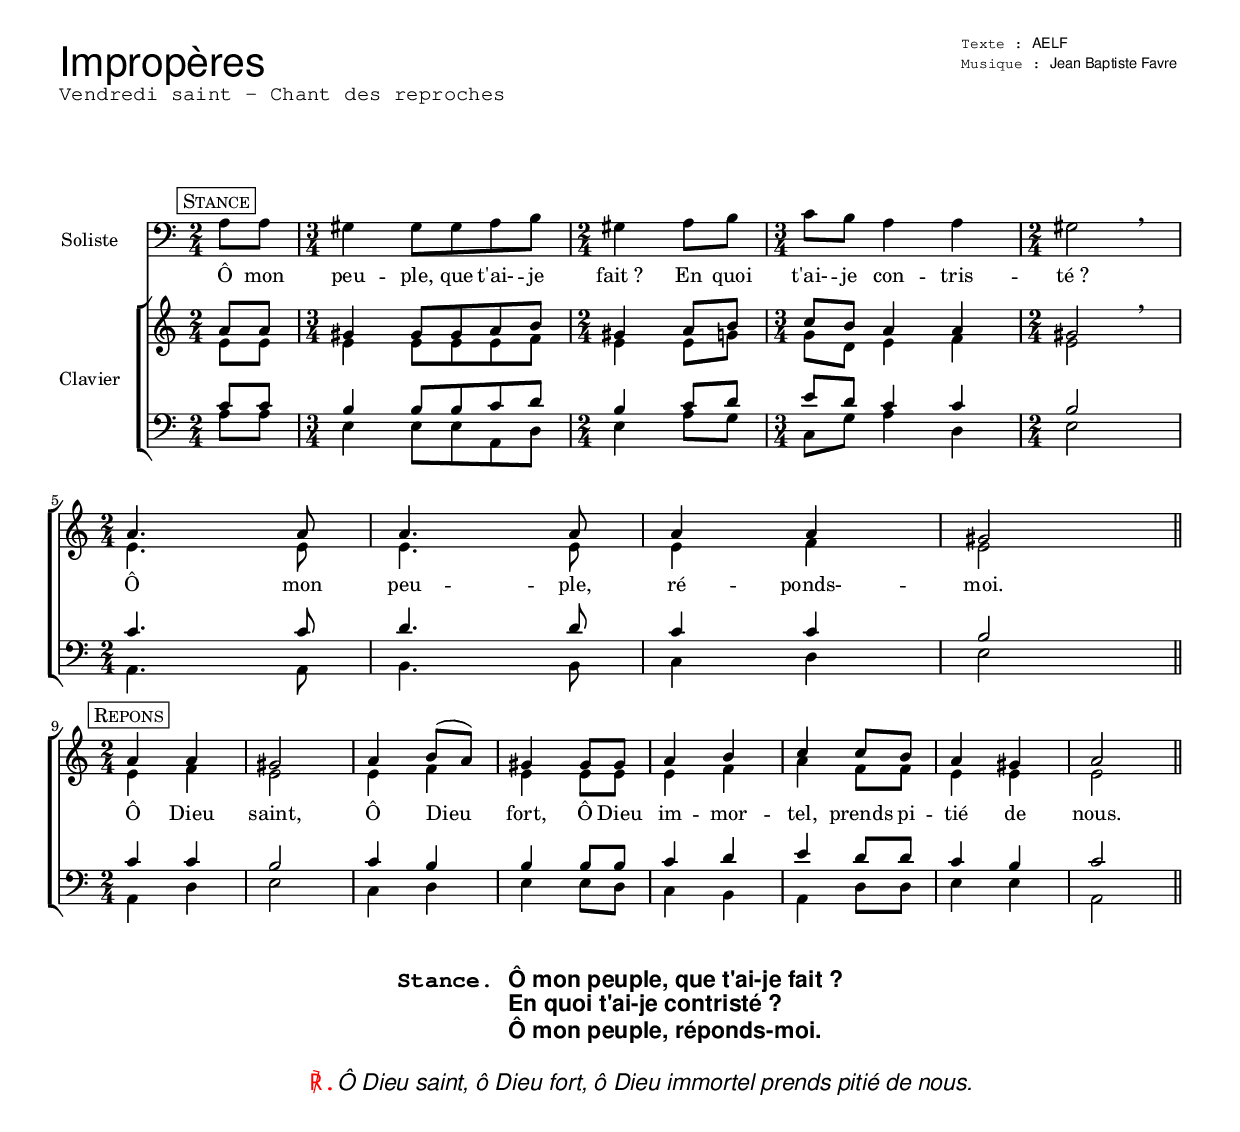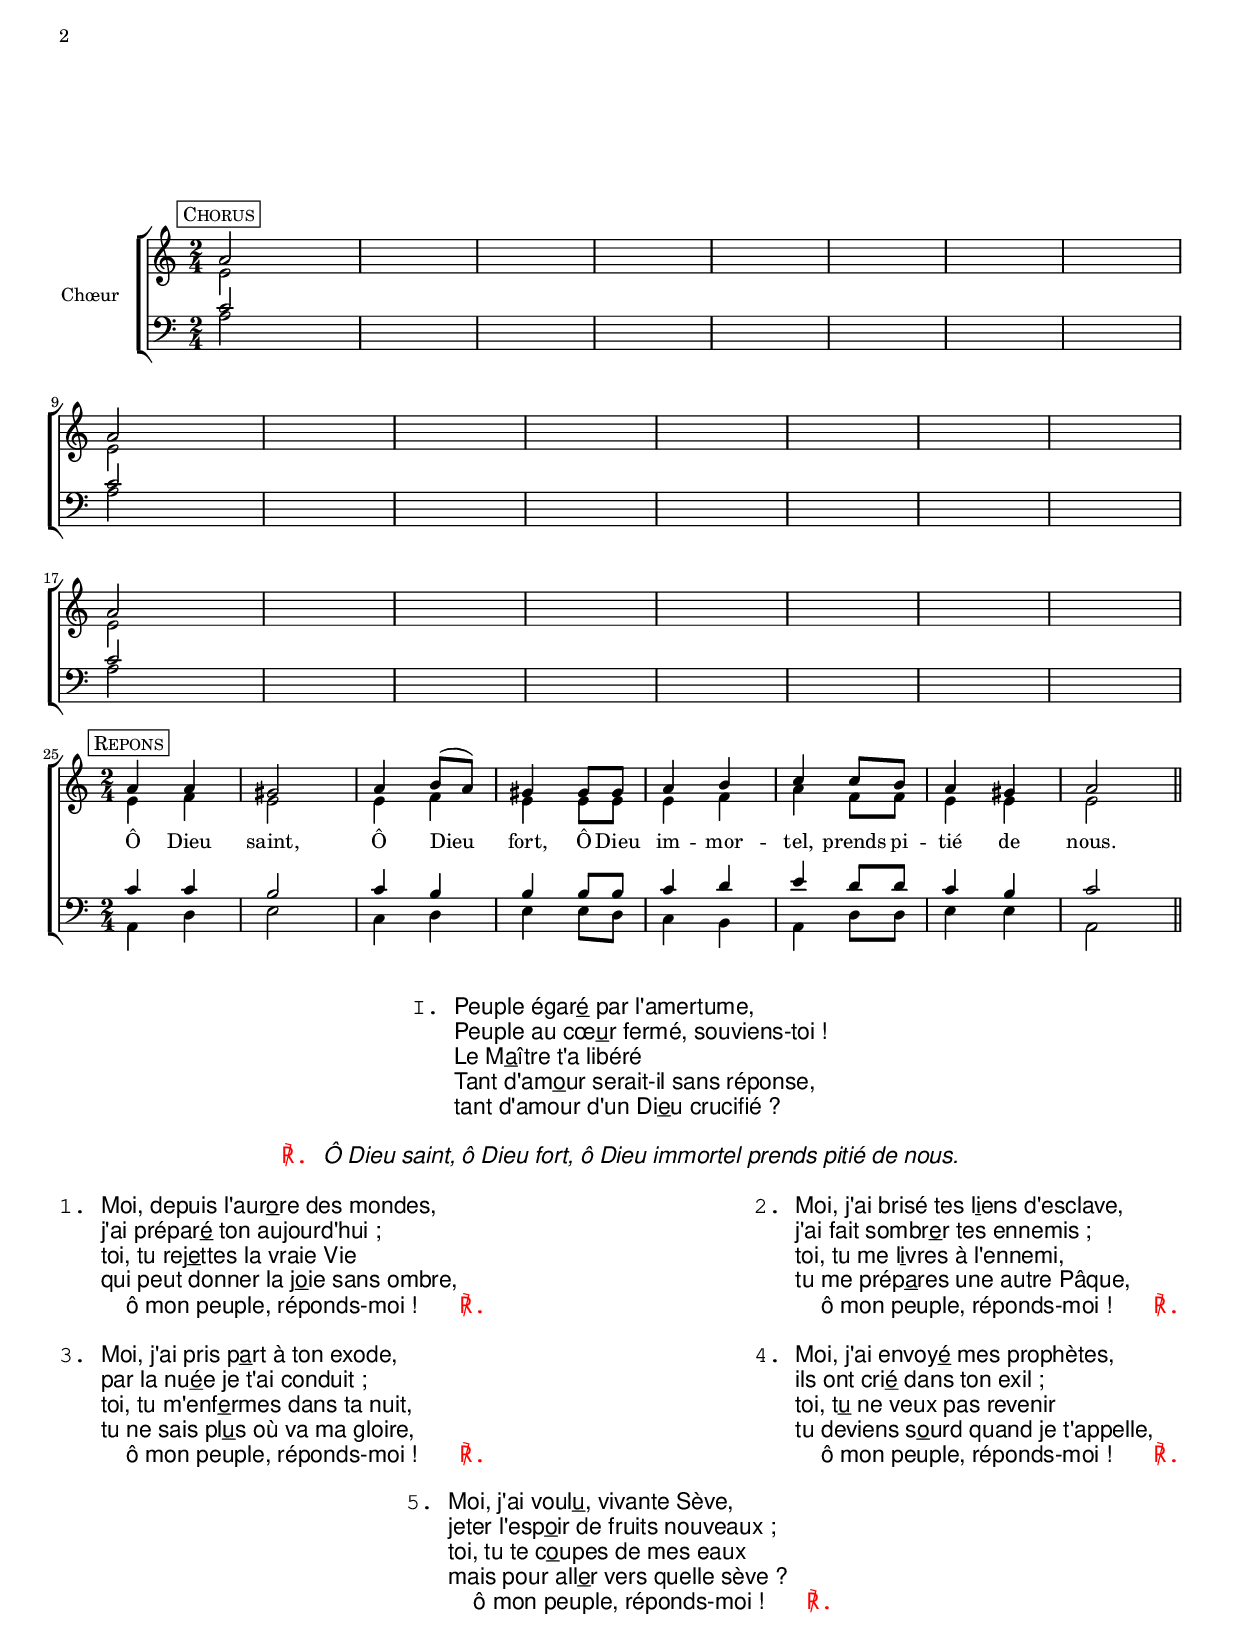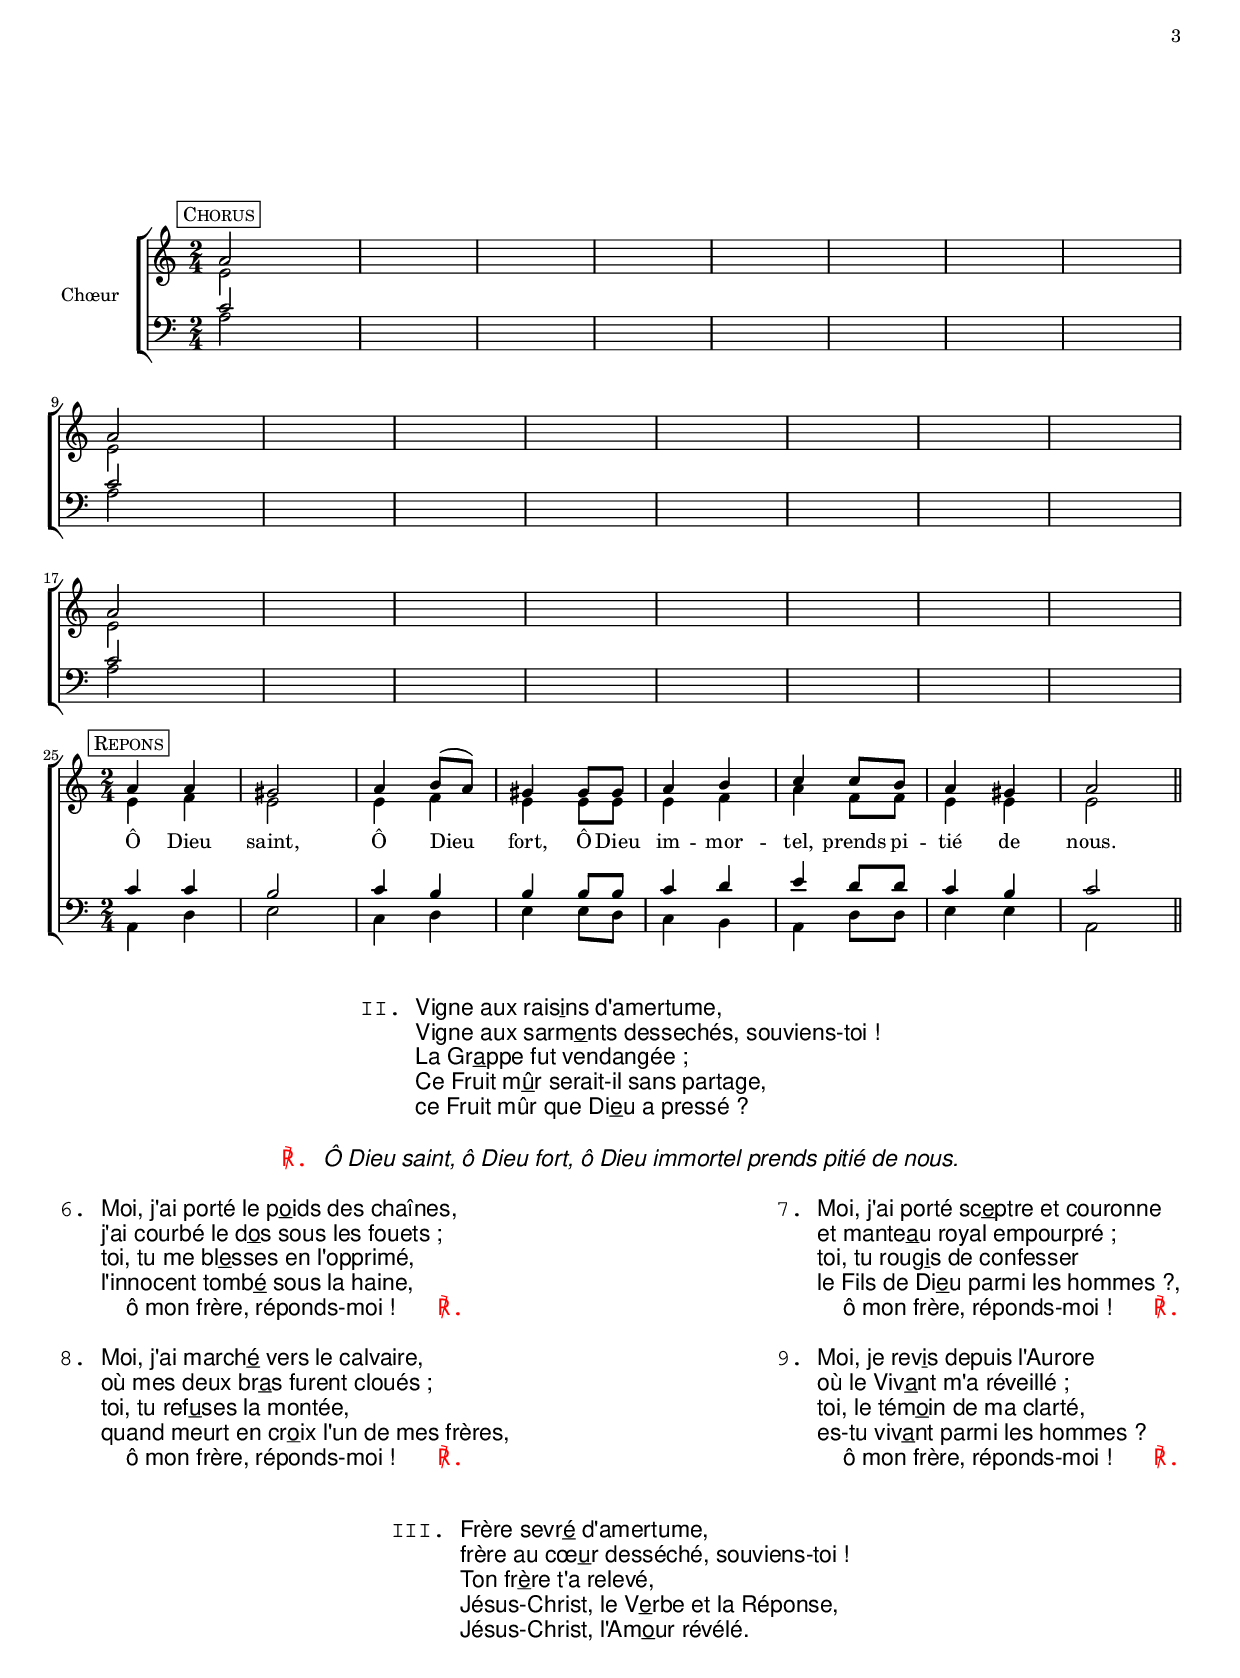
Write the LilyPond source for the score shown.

\version "2.18.2"
\language "english"
%{
  Default settings are needed at the beginning
  because they are used in antiphon & verse music definition
  You can override default values simply by declaring variables again.
%}
\include "../libs/commonFunctions.ily"
\include "../libs/settings.ily"
\include "../libs/translations/fr.ily"

% Global staff size.
% Other sizes will be relative.
% Good to customize to get a "one page only" psalm, when possible
staffCustomSize = 16
#(set-global-staff-size staffCustomSize)

topToMarkupSpacing =
  #'((basic-distance . 3)
     (minimum-distance . 3)
     (padding . 3)
     (stretchability . 3))

markupToSystemSpacing =
  #'((basic-distance . 10)
     (minimum-distance . 10)
     (padding . 10)
     (stretchability . 10))

systemToSystemSpacing =
  #'((basic-distance . 3)
     (minimum-distance . 3)
     (padding . 3)
     (stretchability . 3))

%{
  Default margins in millimeters (equal to 1\cm)
%}
leftMargin = 20
rightMargin = 20
topMargin = 10
bottomMargin = 10

%{
  Margin for two-sided printed scores
  Should be set to false for conductor's score, since it's usualy better
  to have conductor's score printed on one side only when possible
%}
twoSided = ##t
innerMargin = 10
outerMargin = 10

%{
  Fonts settings
%}
fontMusic = "emmentaler"            % default
fontBrace = "emmentaler"            % default
fontRoman = "Latin Modern Roman"
fontSans = "Latin Modern Sans"
fontTypewriter = "Monospace Regular"
fontFactor = 20 % unnecessary if the staff size is default

scoreTitleMarkupSetting = \markup \columns {
  \fill-line {
      \column {
        \line {
          \left-column {
            \vspace #1.1
            \fontsize #7 \sans \fromproperty #'header:title
            \fontsize #1 \typewriter \fromproperty #'header:subtitle
          }
        }
      }
      \column {
        \line {
          \fontsize #-2
          \left-column {
            \line { \concat { \typewriter \fromproperty #'header:poetPrefix \sans \fromproperty #'header:poet \bold " " } }
            \line { \concat { \typewriter \fromproperty #'header:composerPrefix \sans \fromproperty #'header:composer \bold " " } }
            " "
            \typewriter \italic \fromproperty #'header:dedication
          }
        }
      }
    }
}
oddFooterMarkupSetting = \markup {}
\paper {
  markup-system-spacing = \markupToSystemSpacing
  scoreTitleMarkup = \scoreTitleMarkupSetting
  oddFooterMarkup = \oddFooterMarkupSetting
  #(include-special-characters)
}

%%%%%
%%%%% Composition details
%%%%%
title = "Impropères"
real_poet = ""
subtitle = "Vendredi saint - Chant des reproches"
composer = "Jean Baptiste Favre"

global = {
  \key a \minor
  \time 2/4
  }
%%%%%
%%%%%
%%%%%
%%%%%
%%%%%
%%%%%
%%%%%
%%%%%
%%%%%
%%%%%
%%%%%
%%%%% Stance pour soliste et orgue
%%%%%
stanceRhythms = {
  \global
  \markCustom "Stance" \partial 4 s4 \time 3/4 s2. \time 2/4 s2 \time 3/4 s2. \time 2/4 s2 \break
}
stanceMelody = {
  \partial 4 a8 a gs4 gs8 gs a b gs4 a8 b c8 b8 a4 a gs!2 \breathe
  }
stanceLyrics = \lyricmode {
  Ô mon peu -- ple, que t'ai- -- je fait&nbsp;?
  En quoi t'ai- -- je con -- tris -- té&nbsp;?
}
stanceSopranoMusic = \relative c'' { \stanceMelody }
stanceAltoMusic = \relative c' { e8 e e4 e8 e e f  e4 e8 g g8 d8 e4 f e2 }
stanceTenorMusic = \relative c' { c8 c b4 b8 b c d b4 c8 d e8 d8 c4 c4 b2 }
stanceBassMusic = \relative c' { a8 a e4 e8 e a, d e4 a8 g c,8 g'8 a4 d, e2 }
StancePartition = {
  <<
    % Stance pour soliste et orgue
    \new ChoirStaff = "stance2Voices" \with { instrumentName = "Soliste" } <<
      \new Staff = "stanceHighStaff" <<
        \clef "bass"
        \new Voice = "stanceRhythms" { \stanceRhythms }
        \new Voice = "stanceMelody" { \relative c' { \stanceMelody } }
        \new Lyrics \lyricsto "stanceMelody" { \stanceLyrics }
      >>
    >>
    \new ChoirStaff = "stance2Voices" \with { instrumentName = "Clavier" } <<
      \new Staff = "stanceHighStaff" <<
        \clef "treble"
        \new Voice = "stanceRhythms" { \stanceRhythms }
        \new Voice = "stanceSoprano" { \voiceOne  \stanceSopranoMusic }
        \new Voice = "stanceAlto" { \voiceTwo \stanceAltoMusic }
      >>
      \new Staff  = "stanceLowStaff" <<
        \clef "bass"
        \new Voice = "stanceRhythms" \stanceRhythms
        \new Voice = "stanceTenor" { \voiceOne \stanceTenorMusic }
        \new Voice = "stanceBass" { \voiceTwo \stanceBassMusic }
      >>
    >>
  >>
}
%%%%%
%%%%%
%%%%%
%%%%%
%%%%%
%%%%%
%%%%%
%%%%%
%%%%%
%%%%%
%%%%%
%%%%% Répons pour chœur à 4 voix mixtes
%%%%%
reponRhythms = { s2*4 \bar "||" \break }
reponSopranoMusic = \relative c'' { a4. a8 a4. a8 a4 a gs2 }
reponAltoMusic = \relative c' { e4. e8 e4. e8 e4 f e2 }
reponTenorMusic = \relative c' { c4. c8 d4. d8 c4 c b2 }
reponBassMusic = \relative c { a4. a8 b4. b8 c4 d e2 }
reponLyrics = \lyricmode { Ô mon peu -- ple, ré -- ponds- -- moi. }
ReponPartition = {
  <<
    % Répons pour chœur à 4 voix mixtes
    \new ChoirStaff = "repon2Voices" \with { instrumentName = "Chœur" } <<
      \new Staff = "reponHighStaff" <<
        \clef "treble"
        \new Voice = "reponRhythms" \reponRhythms
        \new Voice = "reponSoprano" { \voiceOne \reponSopranoMusic }
        \new Voice = "reponAlto" { \voiceTwo \reponAltoMusic }
      >>
      \new Lyrics \lyricsto "reponSoprano" { \reponLyrics }
      \new Staff  = "reponLowStaff" <<
        \clef "bass"
        \new Voice = "reponRhythms" \reponRhythms
        \new Voice = "reponTenor" { \voiceOne \reponTenorMusic }
        \new Voice = "reponBass" { \voiceTwo \reponBassMusic }
      >>
    >>
  >>
}
%%%%%
%%%%%
%%%%%
%%%%%
%%%%%
%%%%%
%%%%%
%%%%%
%%%%%
%%%%%
%%%%%
%%%%% Antienne pour chœur à 4 voix mixtes
%%%%%
antienneRhythms = \relative c { \markCustom "Repons" s2*8 \bar "||" \break }
sopranoAntienneMusic = \relative c'' {
  a4 a4 gs2 a4 b8 (a) gs4 gs8 gs a4 b c c8 b a4 gs a2
}
altoAntienneMusic = \relative c' {
  e4 f e2 e4 f e e8 e e4 f4 a4 f8 f e4 e e2
  }
tenorAntienneMusic = \relative c' {
  c4 c4 b2 c4 b b4 b8 b c4 d4 e4 d8 d c4 b c2
  }
bassAntienneMusic = \relative c {
  a4 d e2 c4 d e4 e8 d c4 b4 a d8 d e4 e a,2
}

sopranoAntienneLyrics = \lyricmode {
  Ô Dieu saint, Ô Dieu fort, Ô Dieu im -- mor -- tel, prends pi -- tié de nous.
  }
AntiennePartition = {
  <<
    % Refrain pour chœur à 4 voix mixtes
    \new ChoirStaff = "antienne2Voices" \with { instrumentName = "Chœur" } <<
      \new Staff = "antienneHighStaff" <<
        \clef "treble"
        \new Voice = "antienneRhythms" { \antienneRhythms }
        \new Voice = "antienneSoprano" { \voiceOne \sopranoAntienneMusic }
        \new Voice = "antienneAlto" { \voiceTwo \altoAntienneMusic }
      >>
        \new Lyrics \lyricsto "antienneSoprano" { \sopranoAntienneLyrics }
      \new Staff  = "antienneLowStaff" <<
        \clef "bass"
        \new Voice = "antienneRhythms" \antienneRhythms
        \new Voice = "antienneTenor" { \voiceOne \tenorAntienneMusic }
        \new Voice = "antienneBass" { \voiceTwo \bassAntienneMusic }
      >>
    >>
  >>
}
%%%%%
%%%%%
%%%%%
%%%%%
%%%%%
%%%%%
%%%%%
%%%%%
%%%%%
%%%%%
%%%%%
%%%%% Chorus pour chœur à 4 voix mixtes
%%%%%
chorusRhythms = \relative c' { \global \markCustom "Chorus" s2*8 \break s2*8 \break s2*8 \break }
sopranoChorusMusic = \relative c'' { a2 s2*7 a2 s2*7 a2 s2*7 }
altoChorusMusic = \relative c' { e2 s2*7 e2 s2*7 e2 s2*7 }
tenorChorusMusic = \relative c' { c2 s2*7 c2 s2*7 c2 s2*7 }
bassChorusMusic = \relative c' { a2 s2*7 a2 s2*7 a2 s2*7 }
chorusLyrics = \lyricmode {
  Peu -- ple~é -- ga -- ré par l'a -- mer -- tu -- me,
  Peu -- ple~au cœur fer -- mé, sou -- viens- -- toi&nbsp;!
  Le Maî -- tre t'a li -- bé -- ré
  Tant d'a -- mour se -- rait- -- il sans ré -- pon -- se,
  tant d'a -- mour d'un Dieu cru -- ci -- fié&nbsp;?
}
ChorusPartition = {
  <<
    % Refrain pour chœur à 4 voix mixtes
    \new ChoirStaff = "chorus2Voices" \with { instrumentName = "Chœur" } <<
      \new Staff = "chorusHighStaff" <<
        \clef "treble"
        \new Voice = "chorusRhythms" { \chorusRhythms }
        \new Voice = "chorusSoprano" { \voiceOne \sopranoChorusMusic }
        \new Voice = "chorusAlto" { \voiceTwo \altoChorusMusic }
      >>
      %\new Lyrics \lyricsto "chorusSoprano" { \chorusLyrics }
      \new Staff  = "chorusLowStaff" <<
        \clef "bass"
        \new Voice = "chorusRhythms" \chorusRhythms
        \new Voice = "chorusTenor" { \voiceOne \tenorChorusMusic }
        \new Voice = "chorusBass" { \voiceTwo \bassChorusMusic }
      >>
    >>
  >>
}


%%%%%%%%%%%%% PARTITION VISUELLE %%%%%%%%%%%%%
\bookpart {
  \score {
    { \StancePartition \ReponPartition \AntiennePartition }
    \layout {
        ragged-last = ##f
        \context {
            \Staff
            \RemoveEmptyStaves
        }
    }
    \header {
      title = \title
      subtitle = \subtitle
      composer = \composer
      composerPrefix = \composerPrefix
      poet = \poet
      poetPrefix = \poetPrefix
      dedication = \dedicace
    }
  }
  \markuplist {
    \override #'(font-family . sans)
    \override #'(font-size . 2)
    \column {
      \fill-line {
        \column {
          \concat { \bold { \typewriter "Stance. " "Ô mon peuple, que t'ai-je fait ?" } }
          \concat { \bold { \typewriter "        " "En quoi t'ai-je contristé ?" } }
          \concat { \bold { \typewriter "        " "Ô mon peuple, réponds-moi." } }
        }
      }
    }
    \vspace #1
    \override #'(font-family . sans)
    \override #'(font-size . 2)
    \column {
      \fill-line {
        \column {
          \concat {  \with-color #red { \typewriter "   ℟." } \italic "Ô Dieu saint, ô Dieu fort, ô Dieu immortel prends pitié de nous." }
        }
      }
    }
  }
}
sopranoVerseMusic = \relative c' {
  \cadenzaOn
   f\breve g1  a4 \bar "|"
   f\breve g1  g4 g a \bar "|"
   bf\breve bf1  a4 g g \bar "|"
  }
altoVerseMusic= \relative c' {
  c\breve e1 d4
  d\breve e1 e4 e e
  g\breve f1 f4 f f8[ e]
  }
tenorVerseMusic= \relative c' {
  a\breve g1 f4
  a\breve c1 c4 c cs
  df\breve df!1 df!4 d bf
  }
bassVerseMusic = \relative c {
  f\breve c1 d4
  d\breve c1 c4 bf a
  bf\breve g1 bf4 b8[ d] c4
  }


\bookpart {
  \score {
    { \ChorusPartition \AntiennePartition }
    \layout {
        ragged-last = ##f
        \context {
            \Staff
            \RemoveEmptyStaves
        }
    }
    \header {
      title = ##f
      subtitle = ##f
      composer = ##f
      composerPrefix = ##f
      poet = ##f
      poetPrefix = ##f
      dedication = ##f
    }
  }
  \markuplist {
    \override #'(font-family . sans)
    \override #'(font-size . 2)
    \column {
      \fill-line {
        \column {
          \concat { \typewriter "I. " "Peuple égar" \underline é " par l'amertume," }
          \concat { \typewriter "   " "Peuple au cœ" \underline u "r fermé, souviens-toi&nbsp;!" }
          \concat { \typewriter "   " "Le M" \underline a "ître t'a libéré" }
          \concat { \typewriter "   " "Tant d'am" \underline o "ur serait-il sans réponse," }
          \concat { \typewriter "   " "tant d'amour d'un Di" \underline e "u crucifié&nbsp;?" }
        }
      }
      \vspace #1
      \column {
        \fill-line {
          \column {
            \concat { \with-color #red { \typewriter "℟. " } \italic { "Ô Dieu saint, ô Dieu fort, ô Dieu immortel prends pitié de nous." } }
          }
        }
      }
      \vspace #1
      \fill-line {
        \left-column{
          \concat { \typewriter "1. " "Moi, depuis l'aur" \underline o "re des mondes," }
          \concat { \typewriter "   " "j'ai prépar" \underline é " ton aujourd'hui&nbsp;;" }
          \concat { \typewriter "   " "toi, tu rej" \underline e "ttes la vraie Vie" }
          \concat { \typewriter "   " "qui peut donner la j" \underline o "ie sans ombre," }
          \concat { \typewriter "   " "    ô mon peuple, réponds-moi&nbsp;!" \with-color #red { \typewriter "   ℟." } }
          \vspace #1
          \concat { \typewriter "3. " "Moi, j'ai pris p" \underline a "rt à ton exode," }
          \concat { \typewriter "   " "par la nu" \underline é "e je t'ai conduit&nbsp;;" }
          \concat { \typewriter "   " "toi, tu m'enf" \underline e "rmes dans ta nuit," }
          \concat { \typewriter "   " "tu ne sais pl" \underline u "s où va ma gloire," }
          \concat { \typewriter "   " "    ô mon peuple, réponds-moi&nbsp;!" \with-color #red { \typewriter "   ℟." } }
        }
        \hspace #1
        \left-column {
          \concat { \typewriter "2. " "Moi, j'ai brisé tes l" \underline i "ens d'esclave," }
          \concat { \typewriter "   " "j'ai fait sombr" \underline e "r tes ennemis&nbsp;;" }
          \concat { \typewriter "   " "toi, tu me l" \underline i "vres à l'ennemi," }
          \concat { \typewriter "   " "tu me prép" \underline a "res une autre Pâque," }
          \concat { \typewriter "   " "    ô mon peuple, réponds-moi&nbsp;!" \with-color #red { \typewriter "   ℟." } }
          \vspace #1
          \concat { \typewriter "4. " "Moi, j'ai envoy" \underline é " mes prophètes," }
          \concat { \typewriter "   " "ils ont cri" \underline é " dans ton exil&nbsp;;" }
          \concat { \typewriter "   " "toi, t" \underline u " ne veux pas revenir" }
          \concat { \typewriter "   " "tu deviens s" \underline o "urd quand je t'appelle," }
          \concat { \typewriter "   " "    ô mon peuple, réponds-moi&nbsp;!" \with-color #red { \typewriter "   ℟." } }
        }
      }
      \vspace #1
      \fill-line {
        \column {
          \concat { \typewriter "5. " "Moi, j'ai voul" \underline u ", vivante Sève," }
          \concat { \typewriter "   " "jeter l'esp" \underline o "ir de fruits nouveaux&nbsp;;" }
          \concat { \typewriter "   " "toi, tu te c" \underline o "upes de mes eaux" }
          \concat { \typewriter "   " "mais pour all" \underline e "r vers quelle sève&nbsp;?" }
          \concat { \typewriter "   " "    ô mon peuple, réponds-moi&nbsp;!" \with-color #red { \typewriter "   ℟." } }
        }
      }
    }
  }
}
\bookpart {
  \score {
    { \ChorusPartition \AntiennePartition }
    \layout {
        ragged-last = ##f
        \context {
            \Staff
            \RemoveEmptyStaves
        }
    }
    \header {
      title = ##f
      subtitle = ##f
      composer = ##f
      composerPrefix = ##f
      poet = ##f
      poetPrefix = ##f
      dedication = ##f
    }
  }
  \markuplist {
    \override #'(font-family . sans)
    \override #'(font-size . 2)
    \column {
      \fill-line {
        \column {
          \concat { \typewriter "II. " "Vigne aux rais" \underline i "ns d'amertume," }
          \concat { \typewriter "    " "Vigne aux sarm" \underline e "nts dessechés, souviens-toi&nbsp;!" }
          \concat { \typewriter "    " "La Gr" \underline a "ppe fut vendangée&nbsp;;" }
          \concat { \typewriter "    " "Ce Fruit m" \underline û "r serait-il sans partage," }
          \concat { \typewriter "    " "ce Fruit mûr que Di" \underline e "u a pressé&nbsp;?" }
        }
      }
      \vspace #1
      \column {
        \fill-line {
          \column {
            \concat { \with-color #red { \typewriter "℟. " } \italic { "Ô Dieu saint, ô Dieu fort, ô Dieu immortel prends pitié de nous." } }
          }
        }
      }
      \vspace #1
      \fill-line {
        \left-column{
          \concat { \typewriter "6. " "Moi, j'ai porté le p" \underline o "ids des chaînes," }
          \concat { \typewriter "   " "j'ai courbé le d" \underline o "s sous les fouets&nbsp;;" }
          \concat { \typewriter "   " "toi, tu me bl" \underline e "sses en l'opprimé," }
          \concat { \typewriter "   " "l'innocent tomb" \underline é " sous la haine," }
          \concat { \typewriter "   " "    ô mon frère, réponds-moi&nbsp;!" \with-color #red { \typewriter "   ℟." } }
          \vspace #1
          \concat { \typewriter "8. " "Moi, j'ai march" \underline é " vers le calvaire," }
          \concat { \typewriter "   " "où mes deux br" \underline a "s furent cloués&nbsp;;" }
          \concat { \typewriter "   " "toi, tu ref" \underline u "ses la montée," }
          \concat { \typewriter "   " "quand meurt en cr" \underline o "ix l'un de mes frères," }
          \concat { \typewriter "   " "    ô mon frère, réponds-moi&nbsp;!" \with-color #red { \typewriter "   ℟." } }
        }
        \hspace #1
        \left-column {
          \concat { \typewriter "7. " "Moi, j'ai porté sc" \underline e "ptre et couronne" }
          \concat { \typewriter "   " "et mante" \underline a "u royal empourpré&nbsp;;" }
          \concat { \typewriter "   " "toi, tu roug" \underline i "s de confesser" }
          \concat { \typewriter "   " "le Fils de Di" \underline e "u parmi les hommes&nbsp;?," }
          \concat { \typewriter "   " "    ô mon frère, réponds-moi&nbsp;!" \with-color #red { \typewriter "   ℟." } }
          \vspace #1
          \concat { \typewriter "9. " "Moi, je rev" \underline i "s depuis l'Aurore" }
          \concat { \typewriter "   " "où le Viv" \underline a "nt m'a réveillé&nbsp;;" }
          \concat { \typewriter "   " "toi, le tém" \underline o "in de ma clarté," }
          \concat { \typewriter "   " "es-tu viv" \underline a "nt parmi les hommes&nbsp;?" }
          \concat { \typewriter "   " "    ô mon frère, réponds-moi&nbsp;!" \with-color #red { \typewriter "   ℟." } }
        }
      }
    }
    \vspace #2
    \override #'(font-family . sans)
    \override #'(font-size . 2)
    \fill-line {
      \column {
        \concat { \typewriter "III. " "Frère sevr" \underline é " d'amertume," }
        \concat { \typewriter "     " "frère au cœ" \underline u "r desséché, souviens-toi&nbsp;!" }
        \concat { \typewriter "     " "Ton fr" \underline è "re t'a relevé," }
        \concat { \typewriter "     " "Jésus-Christ, le V" \underline e "rbe et la Réponse," }
        \concat { \typewriter "     " "Jésus-Christ, l'Am" \underline o "ur révélé." }
      }
    }
  }
}